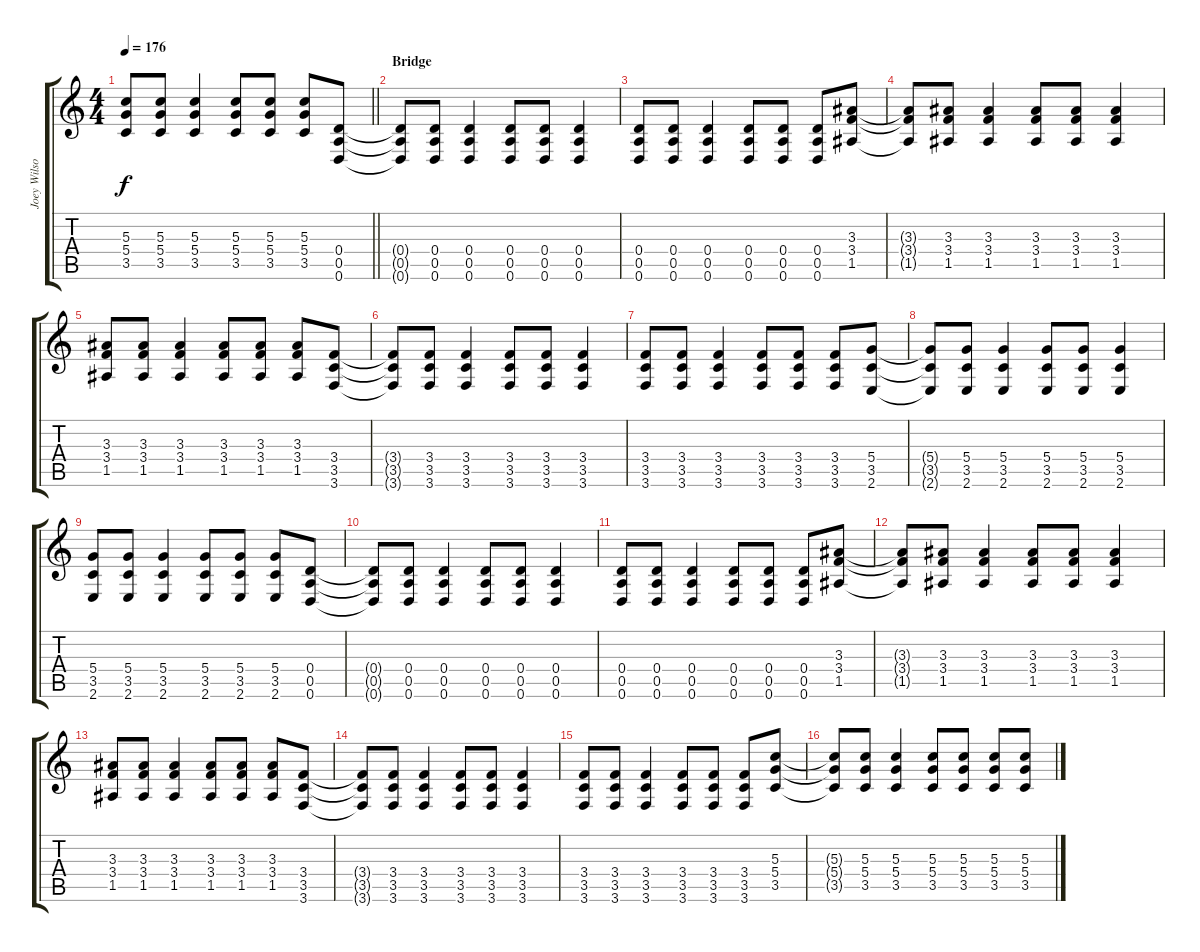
\track ("Joey Wilson" "Joey Wilso") {instrument distortionguitar}
\staff {score tabs}
\tuning (E4 B3 G3 D3 A2 D2) {hide}
\ts (4 4)
\tempo 176
\clef g2
\barLineRight lightlight
\ks c
(5.3 5.4 3.5).8{dy f} (5.3 5.4 3.5).8 (5.3 5.4 3.5).4 (5.3 5.4 3.5).8 (5.3 5.4 3.5).8 (5.3 5.4 3.5).8 (0.4 0.5 0.6).8 |
\section ("" "Bridge")
(0.4{t} 0.5{t} 0.6{t}).8 (0.4 0.5 0.6).8 (0.4 0.5 0.6).4 (0.4 0.5 0.6).8 (0.4 0.5 0.6).8 (0.4 0.5 0.6).4 |
(0.4 0.5 0.6).8 (0.4 0.5 0.6).8 (0.4 0.5 0.6).4 (0.4 0.5 0.6).8 (0.4 0.5 0.6).8 (0.4 0.5 0.6).8 (3.3 3.4 1.5).8 |
(3.3{t} 3.4{t} 1.5{t}).8 (3.3 3.4 1.5).8 (3.3 3.4 1.5).4 (3.3 3.4 1.5).8 (3.3 3.4 1.5).8 (3.3 3.4 1.5).4 |
(3.3 3.4 1.5).8 (3.3 3.4 1.5).8 (3.3 3.4 1.5).4 (3.3 3.4 1.5).8 (3.3 3.4 1.5).8 (3.3 3.4 1.5).8 (3.4 3.5 3.6).8 |
(3.4{t} 3.5{t} 3.6{t}).8 (3.4 3.5 3.6).8 (3.4 3.5 3.6).4 (3.4 3.5 3.6).8 (3.4 3.5 3.6).8 (3.4 3.5 3.6).4 |
(3.4 3.5 3.6).8 (3.4 3.5 3.6).8 (3.4 3.5 3.6).4 (3.4 3.5 3.6).8 (3.4 3.5 3.6).8 (3.4 3.5 3.6).8 (5.4 3.5 2.6).8 |
(5.4{t} 3.5{t} 2.6{t}).8 (5.4 3.5 2.6).8 (5.4 3.5 2.6).4 (5.4 3.5 2.6).8 (5.4 3.5 2.6).8 (5.4 3.5 2.6).4 |
(5.4 3.5 2.6).8 (5.4 3.5 2.6).8 (5.4 3.5 2.6).4 (5.4 3.5 2.6).8 (5.4 3.5 2.6).8 (5.4 3.5 2.6).8 (0.4 0.5 0.6).8 |
(0.4{t} 0.5{t} 0.6{t}).8 (0.4 0.5 0.6).8 (0.4 0.5 0.6).4 (0.4 0.5 0.6).8 (0.4 0.5 0.6).8 (0.4 0.5 0.6).4 |
(0.4 0.5 0.6).8 (0.4 0.5 0.6).8 (0.4 0.5 0.6).4 (0.4 0.5 0.6).8 (0.4 0.5 0.6).8 (0.4 0.5 0.6).8 (3.3 3.4 1.5).8 |
(3.3{t} 3.4{t} 1.5{t}).8 (3.3 3.4 1.5).8 (3.3 3.4 1.5).4 (3.3 3.4 1.5).8 (3.3 3.4 1.5).8 (3.3 3.4 1.5).4 |
(3.3 3.4 1.5).8 (3.3 3.4 1.5).8 (3.3 3.4 1.5).4 (3.3 3.4 1.5).8 (3.3 3.4 1.5).8 (3.3 3.4 1.5).8 (3.4 3.5 3.6).8 |
(3.4{t} 3.5{t} 3.6{t}).8 (3.4 3.5 3.6).8 (3.4 3.5 3.6).4 (3.4 3.5 3.6).8 (3.4 3.5 3.6).8 (3.4 3.5 3.6).4 |
(3.4 3.5 3.6).8 (3.4 3.5 3.6).8 (3.4 3.5 3.6).4 (3.4 3.5 3.6).8 (3.4 3.5 3.6).8 (3.4 3.5 3.6).8 (5.3 5.4 3.5).8 |
(5.3{t} 5.4{t} 3.5{t}).8 (5.3 5.4 3.5).8 (5.3 5.4 3.5).4 (5.3 5.4 3.5).8 (5.3 5.4 3.5).8 (5.3 5.4 3.5).8 (5.3 5.4 3.5).8
